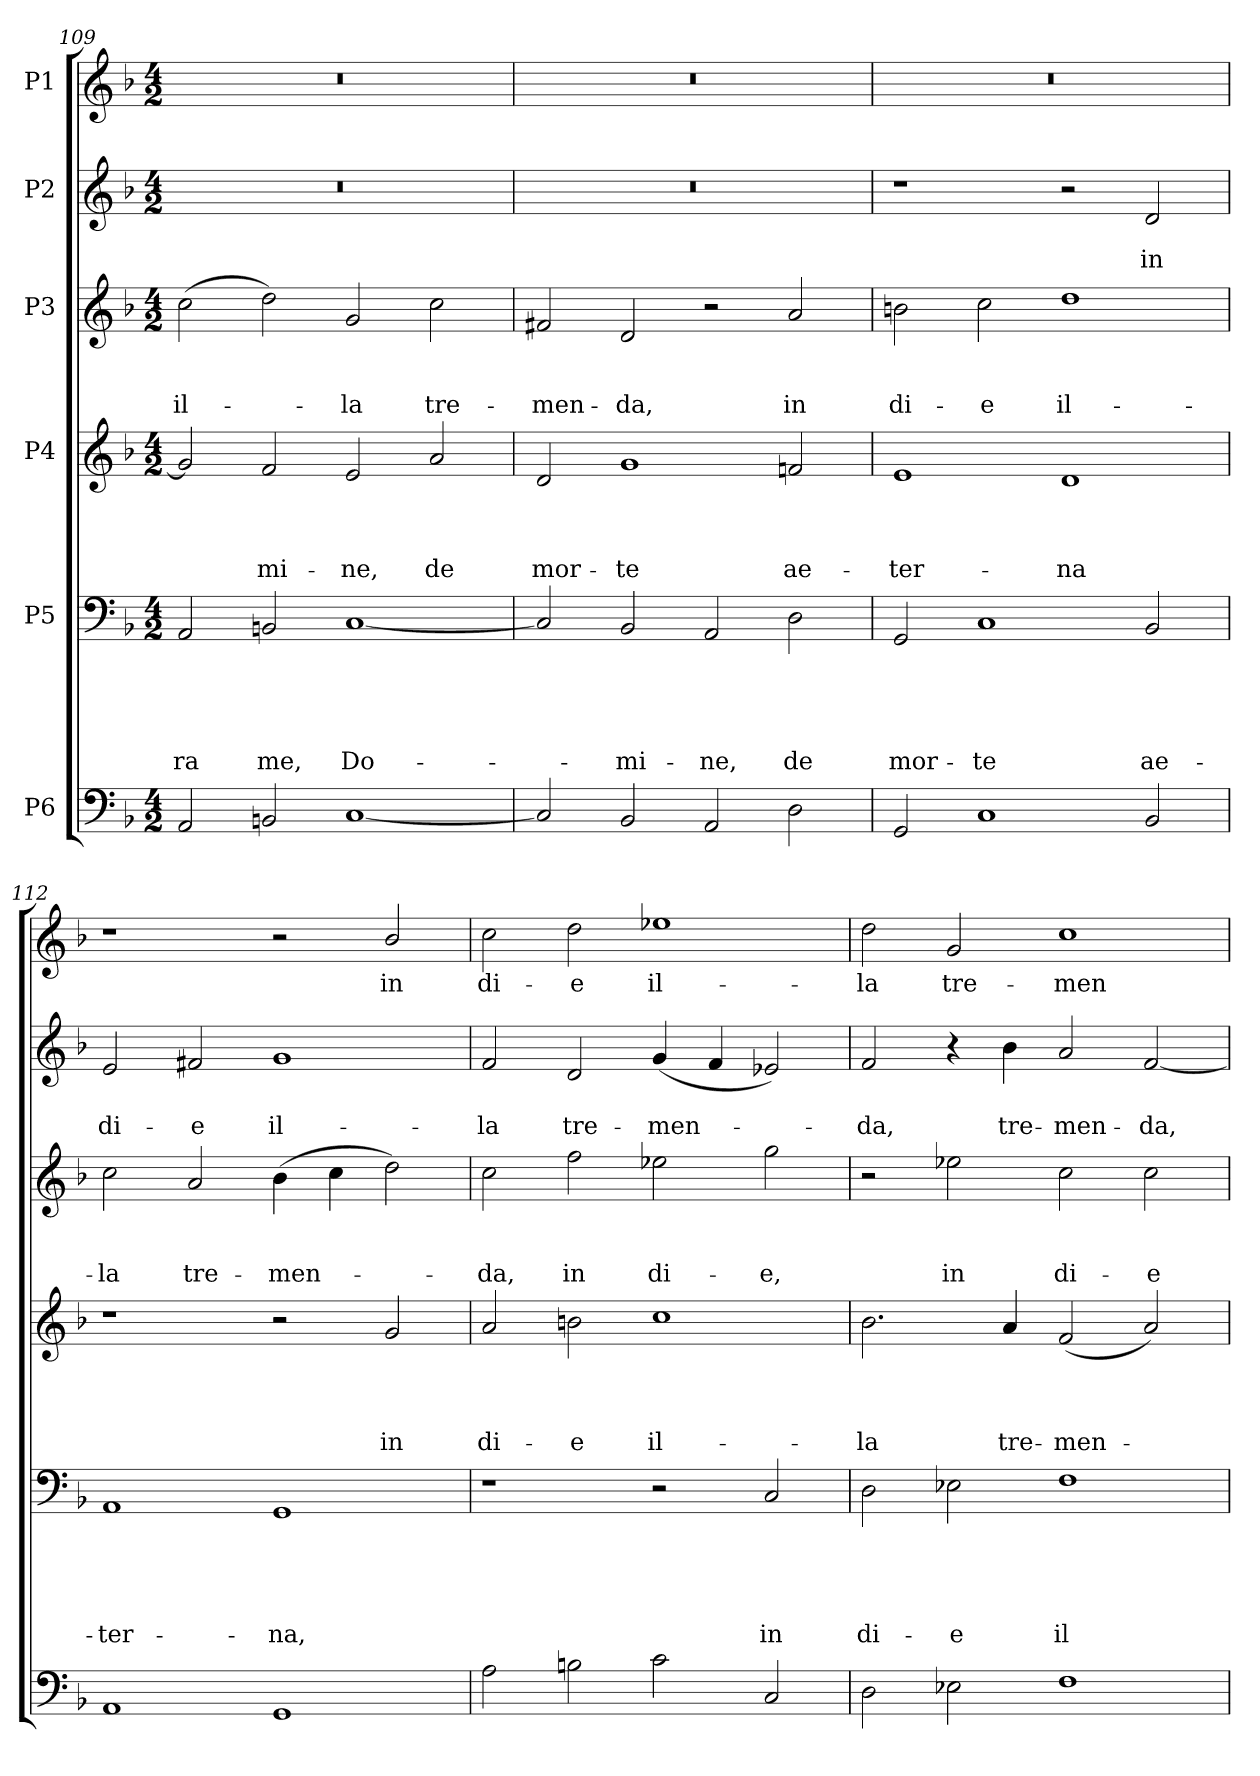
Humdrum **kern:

**kern	**kern	**text	**text	**text	**text	**text	**kern	**text	**text	**text	**text	**kern	**text	**text	**text	**kern	**text	**text	**kern	**text
*part6	*part5	*part5	*part5	*part5	*part5	*part5	*part4	*part4	*part4	*part4	*part4	*part3	*part3	*part3	*part3	*part2	*part2	*part2	*part1	*part1
*staff6	*staff5	*staff5	*staff5	*staff5	*staff5	*staff5	*staff4	*staff4	*staff4	*staff4	*staff4	*staff3	*staff3	*staff3	*staff3	*staff2	*staff2	*staff2	*staff1	*staff1
*I"P6	*I"P5	*	*	*	*	*	*I"P4	*	*	*	*	*I"P3	*	*	*	*I"P2	*	*	*I"P1	*
*clefF4	*clefF4	*	*	*	*	*	*clefG2	*	*	*	*	*clefG2	*	*	*	*clefG2	*	*	*clefG2	*
*	*	*	*	*	*	*	*ITrd7c12	*	*	*	*	*ITrd7c12	*	*	*	*	*	*	*	*
*k[b-]	*k[b-]	*	*	*	*	*	*k[b-]	*	*	*	*	*k[b-]	*	*	*	*k[b-]	*	*	*k[b-]	*
*F:	*F:	*	*	*	*	*	*F:	*	*	*	*	*F:	*	*	*	*F:	*	*	*F:	*
*M4/2	*M4/2	*	*	*	*	*	*M4/2	*	*	*	*	*M4/2	*	*	*	*M4/2	*	*	*M4/2	*
=109	=109	=109	=109	=109	=109	=109	=109	=109	=109	=109	=109	=109	=109	=109	=109	=109	=109	=109	=109	=109
!	!	!	!	!	!	!LO:LY:b	!	!	!	!	!	!	!	!	!LO:LY:b	!LO:N:vis=1	!	!	!LO:N:vis=1	!
2AA/	2AA/	.	.	.	.	-ra	2G/]	.	.	.	.	(>2c\	.	.	il-	0r	.	.	0r	.
!	!	!	!	!	!	!LO:LY:b	!	!	!	!	!LO:LY:b	!	!	!	!	!	!	!	!	!
2BBn/	2BBn/	.	.	.	.	me,	2F/	.	.	.	-mi-	2d\)	.	.	.	.	.	.	.	.
!	!	!	!	!	!	!LO:LY:b	!	!	!	!	!LO:LY:b	!	!	!	!LO:LY:b	!	!	!	!	!
[<1C	[<1C	.	.	.	.	Do-	2E/	.	.	.	-ne,	2G/	.	.	-la	.	.	.	.	.
!	!	!	!	!	!	!	!	!	!	!	!LO:LY:b	!	!	!	!LO:LY:b	!	!	!	!	!
.	.	.	.	.	.	.	2A/	.	.	.	de	2c\	.	.	tre-	.	.	.	.	.
=110	=110	=110	=110	=110	=110	=110	=110	=110	=110	=110	=110	=110	=110	=110	=110	=110	=110	=110	=110	=110
!	!	!	!	!	!	!	!	!	!	!	!LO:LY:b	!	!	!	!LO:LY:b	!LO:N:vis=1	!	!	!LO:N:vis=1	!
2C/]	2C/]	.	.	.	.	.	2D/	.	.	.	mor-	2F#X/	.	.	-men-	0r	.	.	0r	.
!	!	!	!	!	!	!LO:LY:b	!	!	!	!	!LO:LY:b	!	!	!	!LO:LY:b	!	!	!	!	!
2BB-/	2BB-/	.	.	.	.	-mi-	1G	.	.	.	-te	2D/	.	.	-da,	.	.	.	.	.
!	!	!	!	!	!	!LO:LY:b	!	!	!	!	!	!	!	!	!	!	!	!	!	!
2AA/	2AA/	.	.	.	.	-ne,	.	.	.	.	.	2r	.	.	.	.	.	.	.	.
!	!	!	!	!	!	!LO:LY:b	!	!	!	!	!LO:LY:b	!	!	!	!LO:LY:b	!	!	!	!	!
2D\	2D\	.	.	.	.	de	2Fni/	.	.	.	ae-	2A/	.	.	in	.	.	.	.	.
!!LO:LB:g=z
=111	=111	=111	=111	=111	=111	=111	=111	=111	=111	=111	=111	=111	=111	=111	=111	=111	=111	=111	=111	=111
!	!	!	!	!	!	!LO:LY:b	!	!	!	!	!LO:LY:b	!	!	!	!LO:LY:b	!	!	!	!LO:N:vis=1	!
2GG/	2GG/	.	.	.	.	mor-	1E	.	.	.	-ter-	2Bn\	.	.	di-	1r	.	.	0r	.
!	!	!	!	!	!	!LO:LY:b	!	!	!	!	!	!	!	!	!LO:LY:b	!	!	!	!	!
1C	1C	.	.	.	.	-te	.	.	.	.	.	2c\	.	.	-e	.	.	.	.	.
!	!	!	!	!	!	!	!	!	!	!	!LO:LY:b	!	!	!	!LO:LY:b	!	!	!	!	!
.	.	.	.	.	.	.	1D	.	.	.	-na	1d	.	.	il-	2r	.	.	.	.
!	!	!	!	!	!	!LO:LY:b	!	!	!	!	!	!	!	!	!	!	!	!LO:LY:b	!	!
2BB-/	2BB-/	.	.	.	.	ae-	.	.	.	.	.	.	.	.	.	2d/	.	in	.	.
=112	=112	=112	=112	=112	=112	=112	=112	=112	=112	=112	=112	=112	=112	=112	=112	=112	=112	=112	=112	=112
!	!	!	!	!	!	!LO:LY:b	!	!	!	!	!	!	!	!	!LO:LY:b	!	!	!LO:LY:b	!	!
1AA	1AA	.	.	.	.	-ter-	1r	.	.	.	.	2c\	.	.	-la	2e/	.	di-	1r	.
!	!	!	!	!	!	!	!	!	!	!	!	!	!	!	!LO:LY:b	!	!	!LO:LY:b	!	!
.	.	.	.	.	.	.	.	.	.	.	.	2A/	.	.	tre-	2f#X/	.	-e	.	.
!	!	!	!	!	!	!LO:LY:b	!	!	!	!	!	!	!	!	!LO:LY:b	!	!	!LO:LY:b	!	!
1GG	1GG	.	.	.	.	-na,	2r	.	.	.	.	(>4B-\	.	.	-men-	1g	.	il-	2r	.
.	.	.	.	.	.	.	.	.	.	.	.	4c\	.	.	.	.	.	.	.	.
!	!	!	!	!	!	!	!	!	!	!	!LO:LY:b	!	!	!	!	!	!	!	!	!LO:LY:b
.	.	.	.	.	.	.	2G/	.	.	.	in	2d\)	.	.	.	.	.	.	2b-/	in
=113	=113	=113	=113	=113	=113	=113	=113	=113	=113	=113	=113	=113	=113	=113	=113	=113	=113	=113	=113	=113
!	!	!	!	!	!	!	!	!	!	!	!LO:LY:b	!	!	!	!LO:LY:b	!	!	!LO:LY:b	!	!LO:LY:b
2A\	1r	.	.	.	.	.	2A/	.	.	.	di-	2c\	.	.	-da,	2f/	.	-la	2cc\	di-
!	!	!	!	!	!	!	!	!	!	!	!LO:LY:b	!	!	!	!LO:LY:b	!	!	!LO:LY:b	!	!LO:LY:b
2Bn\	.	.	.	.	.	.	2Bn\	.	.	.	-e	2f\	.	.	in	2d/	.	tre-	2dd\	-e
!	!	!	!	!	!	!	!	!	!	!	!LO:LY:b	!	!	!	!LO:LY:b	!	!	!LO:LY:b	!	!LO:LY:b
2c\	2r	.	.	.	.	.	1c	.	.	.	il-	2e-X\	.	.	di-	(<4g/	.	-men-	1ee-X	il-
.	.	.	.	.	.	.	.	.	.	.	.	.	.	.	.	4f/	.	.	.	.
!	!	!	!	!	!	!LO:LY:b	!	!	!	!	!	!	!	!	!LO:LY:b	!	!	!	!	!
2C/	2C/	.	.	.	.	in	.	.	.	.	.	2g\	.	.	-e,	2e-X/)	.	.	.	.
=114	=114	=114	=114	=114	=114	=114	=114	=114	=114	=114	=114	=114	=114	=114	=114	=114	=114	=114	=114	=114
!	!	!	!	!	!	!LO:LY:b	!	!	!	!	!LO:LY:b	!	!	!	!	!	!	!LO:LY:b	!	!LO:LY:b
2D\	2D\	.	.	.	.	di-	2.B-\	.	.	.	-la	2r	.	.	.	2f/	.	-da,	2dd\	-la
!	!	!	!	!	!	!LO:LY:b	!	!	!	!	!	!	!	!	!LO:LY:b	!	!	!	!	!LO:LY:b
2E-X\	2E-X\	.	.	.	.	-e	.	.	.	.	.	2e-X\	.	.	in	4r	.	.	2g/	tre-
!	!	!	!	!	!	!	!	!	!	!	!LO:LY:b	!	!	!	!	!	!	!LO:LY:b	!	!
.	.	.	.	.	.	.	4A/	.	.	.	tre-	.	.	.	.	4b-\	.	tre-	.	.
!	!	!	!	!	!	!LO:LY:b	!	!	!	!	!LO:LY:b	!	!	!	!LO:LY:b	!	!	!LO:LY:b	!	!LO:LY:b
1F	1F	.	.	.	.	il-	(<2F/	.	.	.	-men-	2c\	.	.	di-	2a/	.	-men-	1cc	-men-
!	!	!	!	!	!	!	!	!	!	!	!	!	!	!	!LO:LY:b	!	!	!LO:LY:b	!	!
.	.	.	.	.	.	.	2A/)	.	.	.	.	2c\	.	.	-e	[<2f/	.	-da,	.	.
=	=	=	=	=	=	=	=	=	=	=	=	=	=	=	=	=	=	=	=	=
*-	*-	*-	*-	*-	*-	*-	*-	*-	*-	*-	*-	*-	*-	*-	*-	*-	*-	*-	*-	*-
